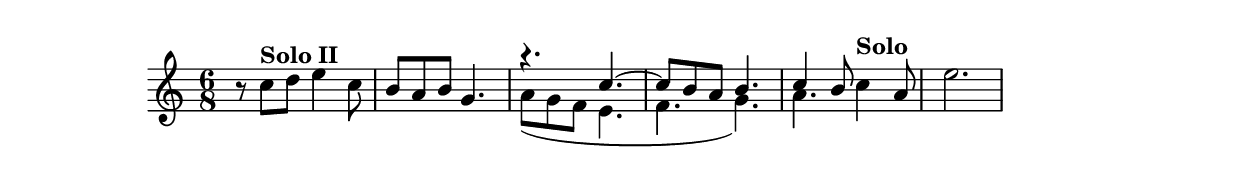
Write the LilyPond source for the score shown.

#(set-global-staff-size 20)

Time = {\time 6/8}

Musicone = \relative c''{
  \Time
  R2.
  R2.
  r4. c4. ~
  c8 b a b4.
  c4 b8 c4 a8
  e'2.
}

Musictwo = \relative c''{
  \Time
  r8 c8 d e4 c8
  b8 a b g4.
  a8( g f e4.
  f g)
  a r
  R2.
}

\score
{
  \new Staff {
    \partcombine \Musicone \Musictwo
  }
  \layout {}
}
